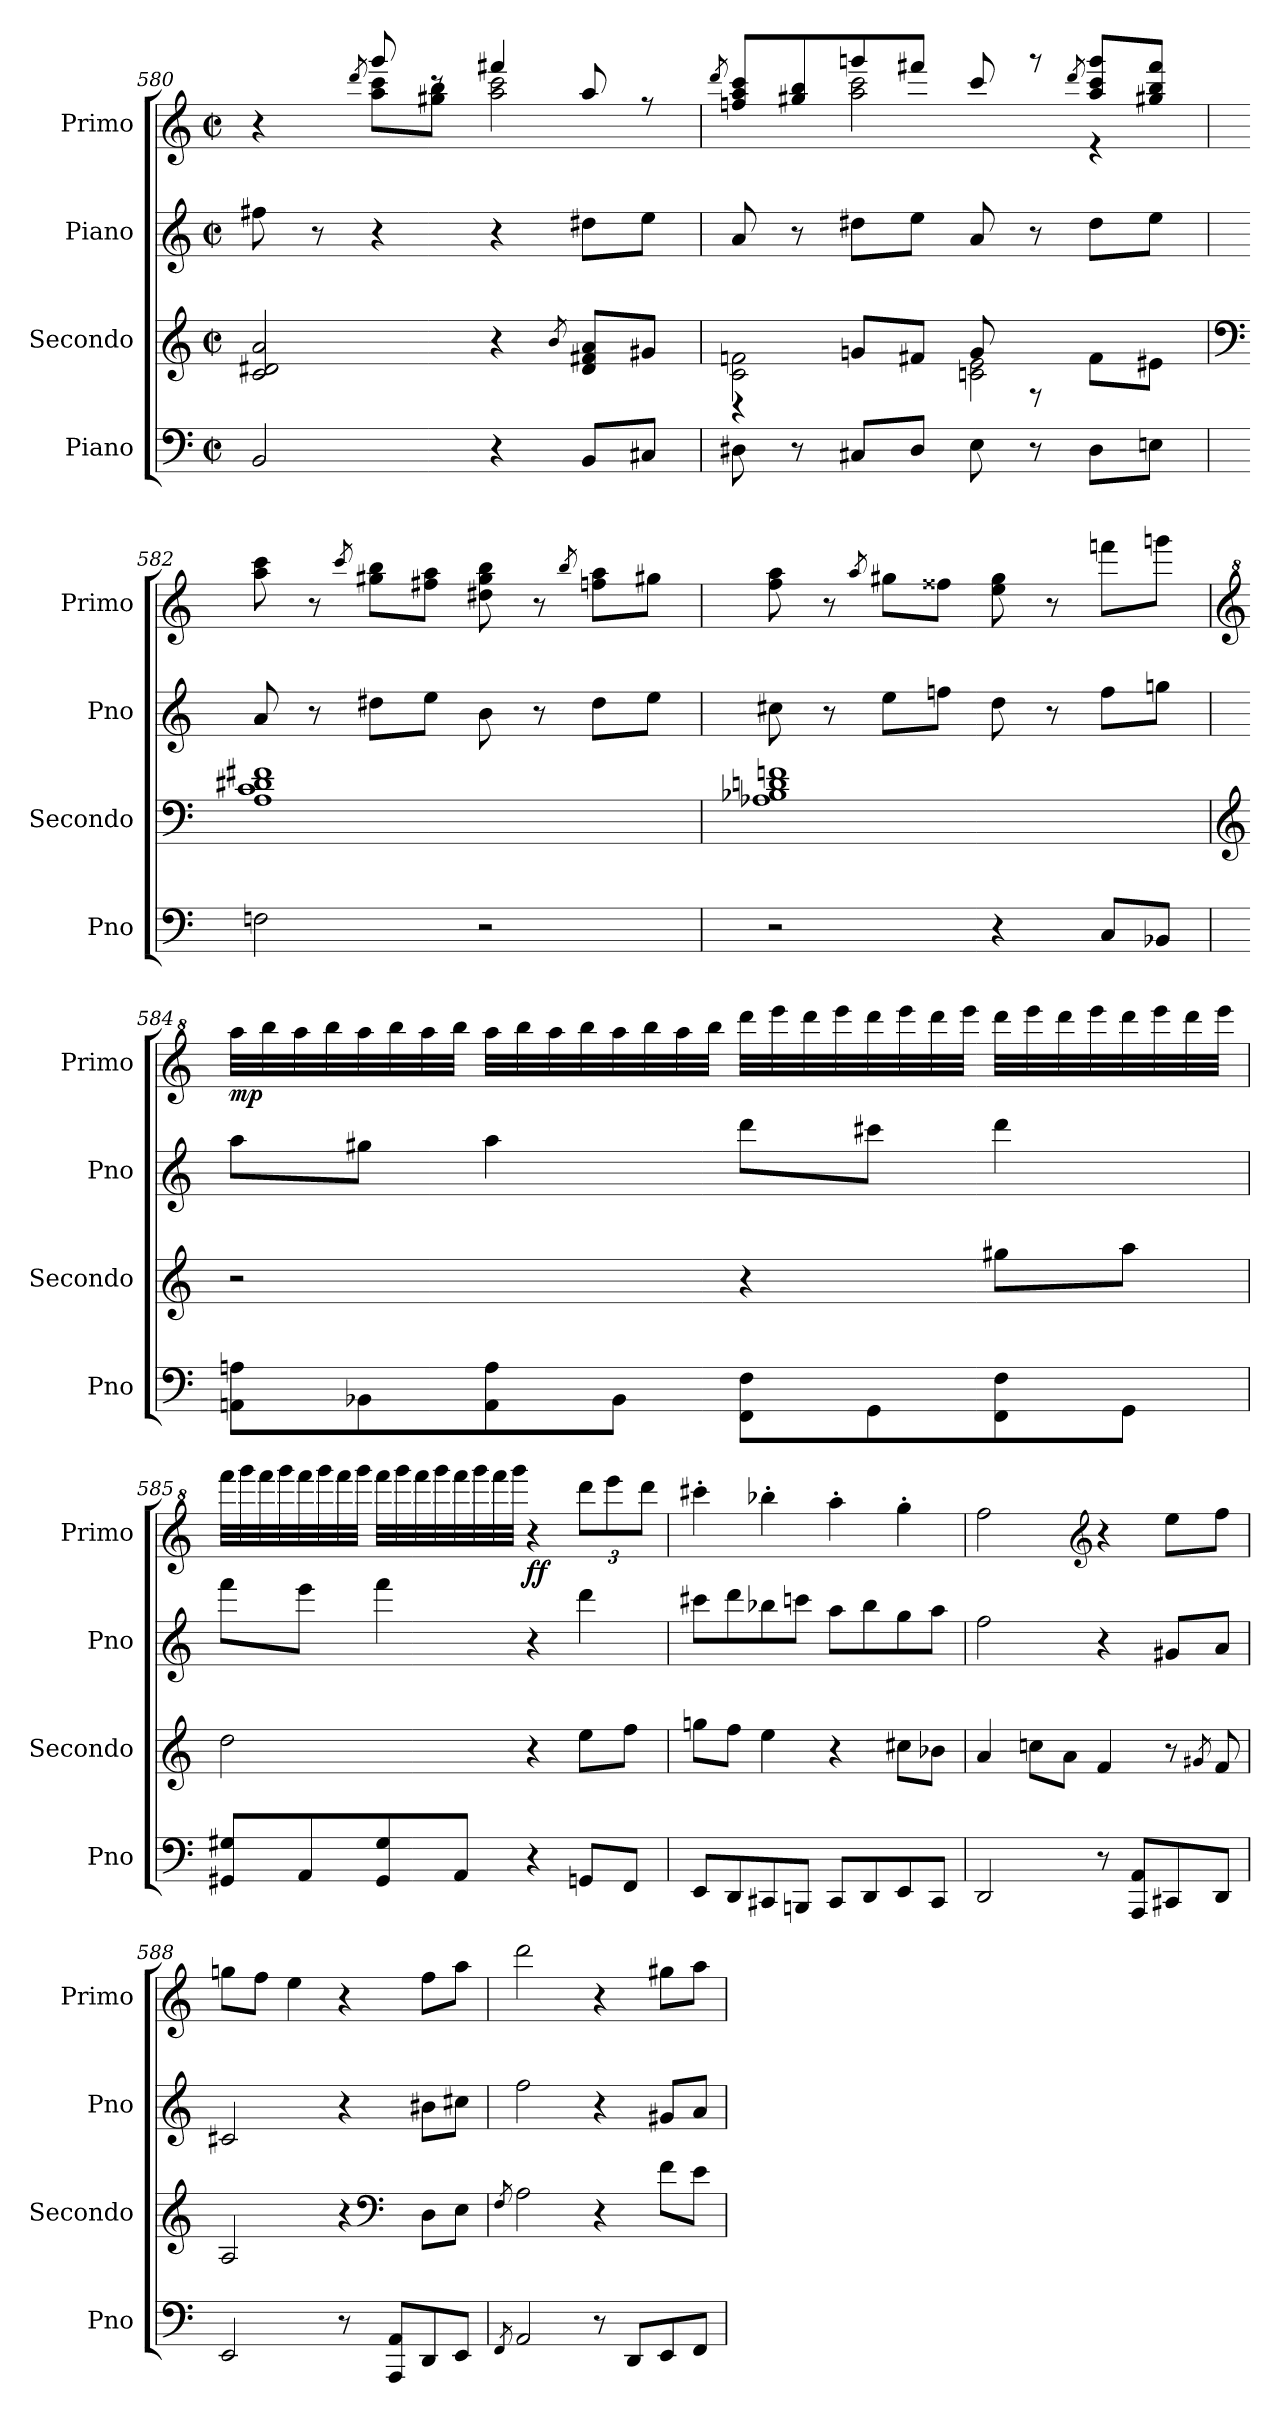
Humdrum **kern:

**kern	**kern	**kern	**kern	**dynam
*part4	*part3	*part2	*part1	*part1
*staff4	*staff3	*staff2	*staff1	*staff1
*I"Piano	*I"Secondo	*I"Piano	*I"Primo	*
*I'Pno	*I'Secondo	*I'Pno	*I'Primo	*
*clefF4	*clefG2	*clefG2	*clefG2	*
*k[]	*k[]	*k[]	*k[]	*
*M4/4	*M4/4	*M4/4	*M4/4	*
*met(c|)	*met(c|)	*met(c|)	*met(c|)	*
=580	=580	=580	=580	=580
*	*	*	*^	*
2BB/	2c/ 2d#X/ 2a/	8ff#X\	4r	4ryy	.
.	.	8r	.	.	.
.	.	.	.	8qddd/	.
.	.	4r	8ggg/	8aa\ 8ccc\L	.
.	.	.	8rccc	8gg#X\ 8bb\J	.
4r	4r	4r	4fff#X/	2aa\ 2ccc\	.
.	8qb/	.	.	.	.
8BB/L	8d#/ 8f#X/ 8a/L	8dd#X\L	8aa/	.	.
8C#X/J	8g#X/J	8ee\J	8rff	.	.
=581	=581	=581	=581	=581	=581
.	.	.	8qddd/	.	.
*	*^	*	*	*	*
8D#X\	2c\ 2fn\	4r	8a/	8ffn/ 8aa/ 8ccc/L	4ryy	.
8r	.	.	8r	8gg#X/ 8bb/	.	.
8C#X/L	.	8gn/L	8dd#X\L	8gggn/	2aa\ 2ccc\	.
8D#/J	.	8f#X/J	8ee\J	8fff#X/J	.	.
8E\	2cn\ 2e\	8g/	8a/	8ccc/	.	.
8r	.	8r	8r	8r	.	.
.	.	.	.	8qddd/	.	.
8D#\L	.	8f#\L	8dd#\L	8aa/ 8ccc/ 8ggg/L	4r	.
8En\J	.	8e#X\J	8ee\J	8gg#X/ 8bb/ 8fff#/J	.	.
*	*v	*v	*	*v	*v	*
!!LO:LB:g=z
=582	=582	=582	=582	=582
*	*clefF4	*	*	*
2Fn\	1A 1c 1d#X 1f#X	8a/	8aa\ 8ccc\	.
.	.	8r	8r	.
.	.	.	8qccc/	.
.	.	8dd#X\L	8gg#X\ 8bb\L	.
.	.	8ee\J	8ff#X\ 8aa\J	.
2r	.	8b\	8dd#X\ 8gg#\ 8bb\	.
.	.	8r	8r	.
.	.	.	8qbb/	.
.	.	8dd#\L	8ffn\ 8aa\L	.
.	.	8ee\J	8gg#X\J	.
=583	=583	=583	=583	=583
2r	1A-X 1B-X 1dn 1fn	8cc#X\	8ff\ 8aa\	.
.	.	8r	8r	.
.	.	.	8qaa/	.
.	.	8ee\L	8gg#X\L	.
.	.	8ffn\J	8ff##X\J	.
4r	.	8dd\	8ee\ 8gg#\	.
.	.	8r	8r	.
8C/L	.	8ff\L	8fffn\L	.
8BB-X/J	.	8ggn\J	8gggn\J	.
!!LO:LB:g=z
=584	=584	=584	=584	=584
*	*clefG2	*	*clefG^2	*
!	!	!	!	!LO:DY:b
8AAn\ 8An\L	2r	8aa\L	32aaa\LLL	mp
.	.	.	32bbb\	.
.	.	.	32aaa\	.
.	.	.	32bbb\	.
8BB-X\	.	8gg#X\J	32aaa\	.
.	.	.	32bbb\	.
.	.	.	32aaa\	.
.	.	.	32bbb\JJJ	.
8AA\ 8A\	.	4aa\	32aaa\LLL	.
.	.	.	32bbb\	.
.	.	.	32aaa\	.
.	.	.	32bbb\	.
8BB-\J	.	.	32aaa\	.
.	.	.	32bbb\	.
.	.	.	32aaa\	.
.	.	.	32bbb\JJJ	.
8FF\ 8F\L	4r	8ddd\L	32dddd\LLL	.
.	.	.	32eeee\	.
.	.	.	32dddd\	.
.	.	.	32eeee\	.
8GG\	.	8ccc#X\J	32dddd\	.
.	.	.	32eeee\	.
.	.	.	32dddd\	.
.	.	.	32eeee\JJJ	.
8FF\ 8F\	8gg#X\L	4ddd\	32dddd\LLL	.
.	.	.	32eeee\	.
.	.	.	32dddd\	.
.	.	.	32eeee\	.
8GG\J	8aa\J	.	32dddd\	.
.	.	.	32eeee\	.
.	.	.	32dddd\	.
.	.	.	32eeee\JJJ	.
!!LO:PB:g=z
=585	=585	=585	=585	=585
8GG#X/ 8G#X/L	2dd\	8fff\L	32ffff\LLL	.
.	.	.	32gggg\	.
.	.	.	32ffff\	.
.	.	.	32gggg\	.
8AA/	.	8eee\J	32ffff\	.
.	.	.	32gggg\	.
.	.	.	32ffff\	.
.	.	.	32gggg\JJJ	.
8GG#/ 8G#/	.	4fff\	32ffff\LLL	.
.	.	.	32gggg\	.
.	.	.	32ffff\	.
.	.	.	32gggg\	.
8AA/J	.	.	32ffff\	.
.	.	.	32gggg\	.
.	.	.	32ffff\	.
.	.	.	32gggg\JJJ	.
!	!	!	!	!LO:DY:b
4r	4r	4r	4r	ff
*	*	*	*Xbrackettup	*
8GGn/L	8ee\L	4ddd\	12dddd\L	.
.	.	.	12eeee\	.
8FF/J	8ff\J	.	.	.
.	.	.	12dddd\J	.
=586	=586	=586	=586	=586
8EE/L	8ggn\L	8ccc#X\L	4cccc#X'\	.
8DD/	8ff\J	8ddd\	.	.
8CC#X/	4ee\	8bb-X\	4bbb-X'\	.
8BBBn/J	.	8cccn\J	.	.
8CC#/L	4r	8aa\L	4aaa'\	.
8DD/	.	8bb-\	.	.
8EE/	8cc#X\L	8gg\	4ggg'\	.
8CC#/J	8b-X\J	8aa\J	.	.
!!LO:LB:g=z
=587	=587	=587	=587	=587
2DD/	4a/	2ff\	2fff\	.
.	8ccn\L	.	.	.
.	8a\J	.	.	.
*	*	*	*clefG2	*
8r	4f/	4r	4r	.
8AAA/ 8AA/L	.	.	.	.
8CC#X/	8r	8g#X/L	8ee\L	.
.	8qg#X/	.	.	.
8DD/J	8f/	8a/J	8ff\J	.
=588	=588	=588	=588	=588
2EE/	2A/	2c#X/	8ggn\L	.
.	.	.	8ff\J	.
.	.	.	4ee\	.
8r	4r	4r	4r	.
*	*clefF4	*	*	*
8AAA/ 8AA/L	.	.	.	.
8DD/	8D\L	8b#X\L	8ff\L	.
8EE/J	8E\J	8cc#X\J	8aa\J	.
=589	=589	=589	=589	=589
8qFF/	8qF/	.	.	.
2AA/	2A\	2ff\	2ddd\	.
8r	4r	4r	4r	.
8DD/L	.	.	.	.
8EE/	8f\L	8g#X/L	8gg#X\L	.
8FF/J	8e\J	8a/J	8aa\J	.
=	=	=	=	=
*-	*-	*-	*-	*-
